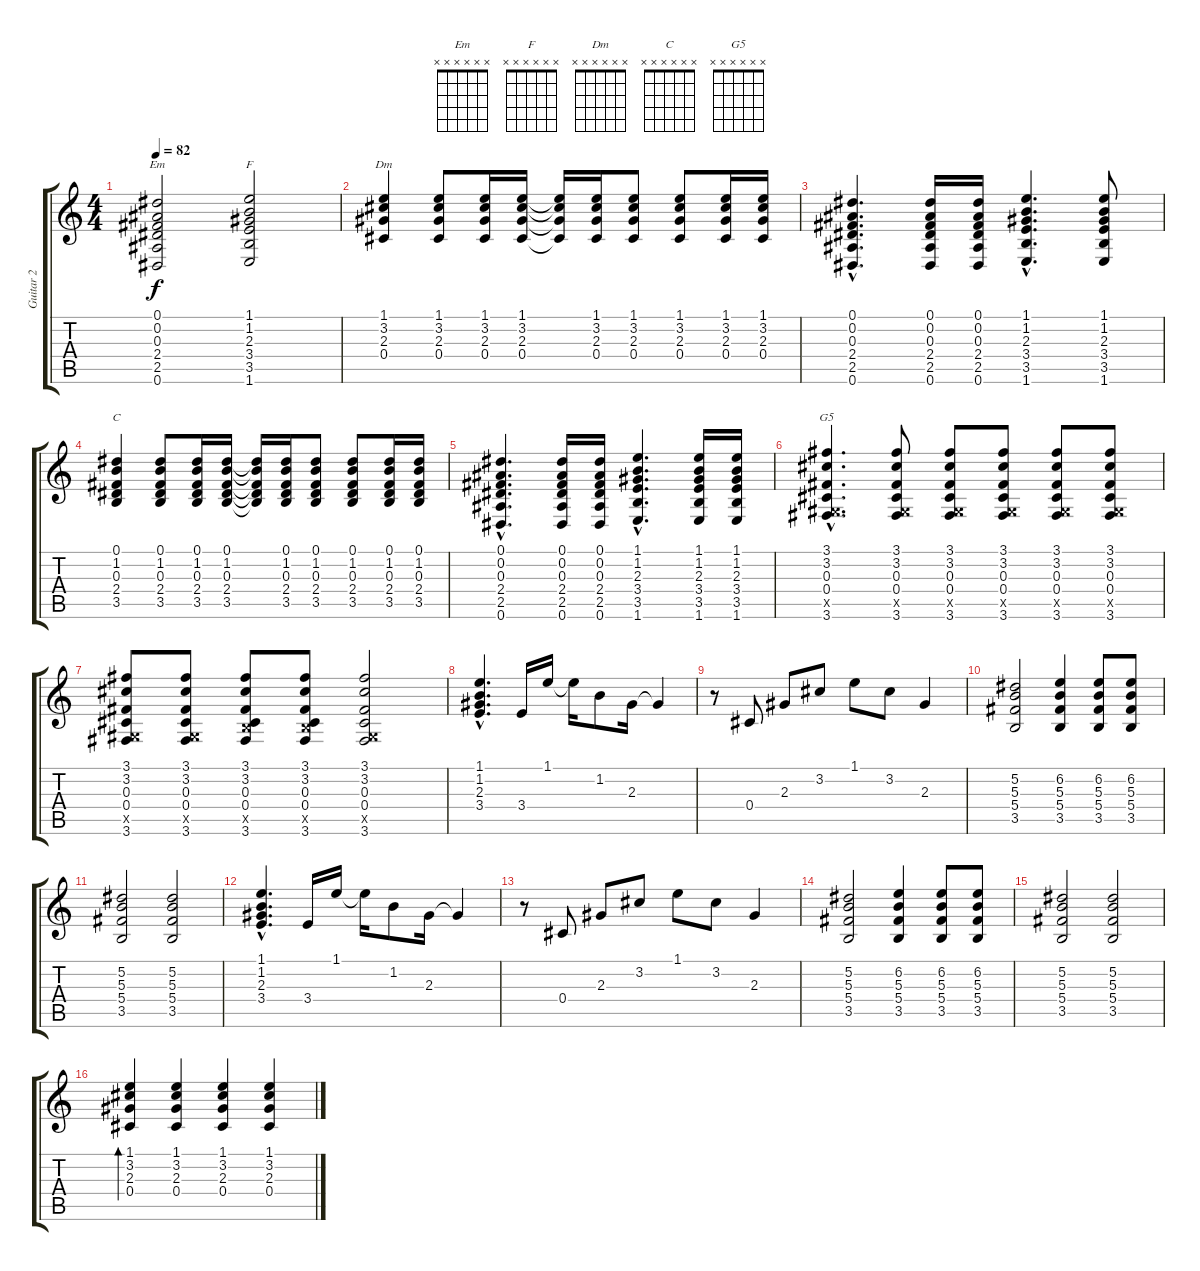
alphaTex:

\track ("Guitar 2" "Guitar 2") {instrument electricguitarjazz}
\staff {score tabs}
\tuning (Eb4 Bb3 Gb3 Db3 Ab2 Eb2) {hide}
\chord ("Em" x x x x x x) {firstfret 0}
\chord ("F" x x x x x x) {firstfret 0}
\chord ("Dm" x x x x x x) {firstfret 0}
\chord ("C" x x x x x x) {firstfret 0}
\chord ("G5" x x x x x x) {firstfret 0}
\ts (4 4)
\tempo 82
\clef g2
\ks c
(0.1 0.2 0.3 2.4 2.5 0.6).2{ch "Em" dy f} (1.1 1.2 2.3 3.4 3.5 1.6).2{ch "F"} |
(1.1 3.2 2.3 0.4).4{ch "Dm"} (1.1 3.2 2.3 0.4).8 (1.1 3.2 2.3 0.4).16 (1.1 3.2 2.3 0.4).16 (1.1{t} 3.2{t} 2.3{t} 0.4{t}).16 (1.1 3.2 2.3 0.4).16 (1.1 3.2 2.3 0.4).8 (1.1 3.2 2.3 0.4).8 (1.1 3.2 2.3 0.4).16 (1.1 3.2 2.3 0.4).16 |
(0.1{hac} 0.2{hac} 0.3{hac} 2.4{hac} 2.5{hac} 0.6{hac}).4{d} (0.1 0.2 0.3 2.4 2.5 0.6).16 (0.1 0.2 0.3 2.4 2.5 0.6).16 (1.1{hac} 1.2{hac} 2.3{hac} 3.4{hac} 3.5{hac} 1.6{hac}).4{d} (1.1 1.2 2.3 3.4 3.5 1.6).8 |
(0.1 1.2 0.3 2.4 3.5).4{ch "C"} (0.1 1.2 0.3 2.4 3.5).8 (0.1 1.2 0.3 2.4 3.5).16 (0.1 1.2 0.3 2.4 3.5).16 (0.1{t} 1.2{t} 0.3{t} 2.4{t} 3.5{t}).16 (0.1 1.2 0.3 2.4 3.5).16 (0.1 1.2 0.3 2.4 3.5).8 (0.1 1.2 0.3 2.4 3.5).8 (0.1 1.2 0.3 2.4 3.5).16 (0.1 1.2 0.3 2.4 3.5).16 |
(0.1{hac} 0.2{hac} 0.3{hac} 2.4{hac} 2.5{hac} 0.6{hac}).4{d} (0.1 0.2 0.3 2.4 2.5 0.6).16 (0.1 0.2 0.3 2.4 2.5 0.6).16 (1.1{hac} 1.2{hac} 2.3{hac} 3.4{hac} 3.5{hac} 1.6{hac}).4{d} (1.1 1.2 2.3 3.4 3.5 1.6).16 (1.1 1.2 2.3 3.4 3.5 1.6).16 |
(3.1{hac} 3.2{hac} 0.3{hac} 0.4{hac} 0.5{hac x} 3.6{hac}).4{d ch "G5"} (3.1 3.2 0.3 0.4 0.5{x} 3.6).8 (3.1 3.2 0.3 0.4 0.5{x} 3.6).8 (3.1 3.2 0.3 0.4 0.5{x} 3.6).8 (3.1 3.2 0.3 0.4 0.5{x} 3.6).8 (3.1 3.2 0.3 0.4 0.5{x} 3.6).8 |
(3.1 3.2 0.3 0.4 0.5{x} 3.6).8 (3.1 3.2 0.3 0.4 0.5{x} 3.6).8 (3.1 3.2 0.3 0.4 3.5{x} 3.6).8 (3.1 3.2 0.3 0.4 3.5{x} 3.6).8 (3.1 3.2 0.3 0.4 0.5{x} 3.6).2 |
(1.1{hac} 1.2{hac} 2.3{hac} 3.4{hac}).4{d} 3.4.16 1.1.16 1.1{t}.16 1.2.8 2.3.16 2.3{t}.4 |
r.8 0.4.8 2.3.8 3.2.8 1.1.8 3.2.8 2.3.4 |
(5.2 5.3 5.4 3.5).2 (6.2 5.3 5.4 3.5).4 (6.2 5.3 5.4 3.5).8 (6.2 5.3 5.4 3.5).8 |
(5.2 5.3 5.4 3.5).2 (5.2 5.3 5.4 3.5).2 |
(1.1{hac} 1.2{hac} 2.3{hac} 3.4{hac}).4{d} 3.4.16 1.1.16 1.1{t}.16 1.2.8 2.3.16 2.3{t}.4 |
r.8 0.4.8 2.3.8 3.2.8 1.1.8 3.2.8 2.3.4 |
(5.2 5.3 5.4 3.5).2 (6.2 5.3 5.4 3.5).4 (6.2 5.3 5.4 3.5).8 (6.2 5.3 5.4 3.5).8 |
(5.2 5.3 5.4 3.5).2 (5.2 5.3 5.4 3.5).2 |
(1.1 3.2 2.3 0.4).4{bd 120} (1.1 3.2 2.3 0.4).4 (1.1 3.2 2.3 0.4).4 (1.1 3.2 2.3 0.4).4
